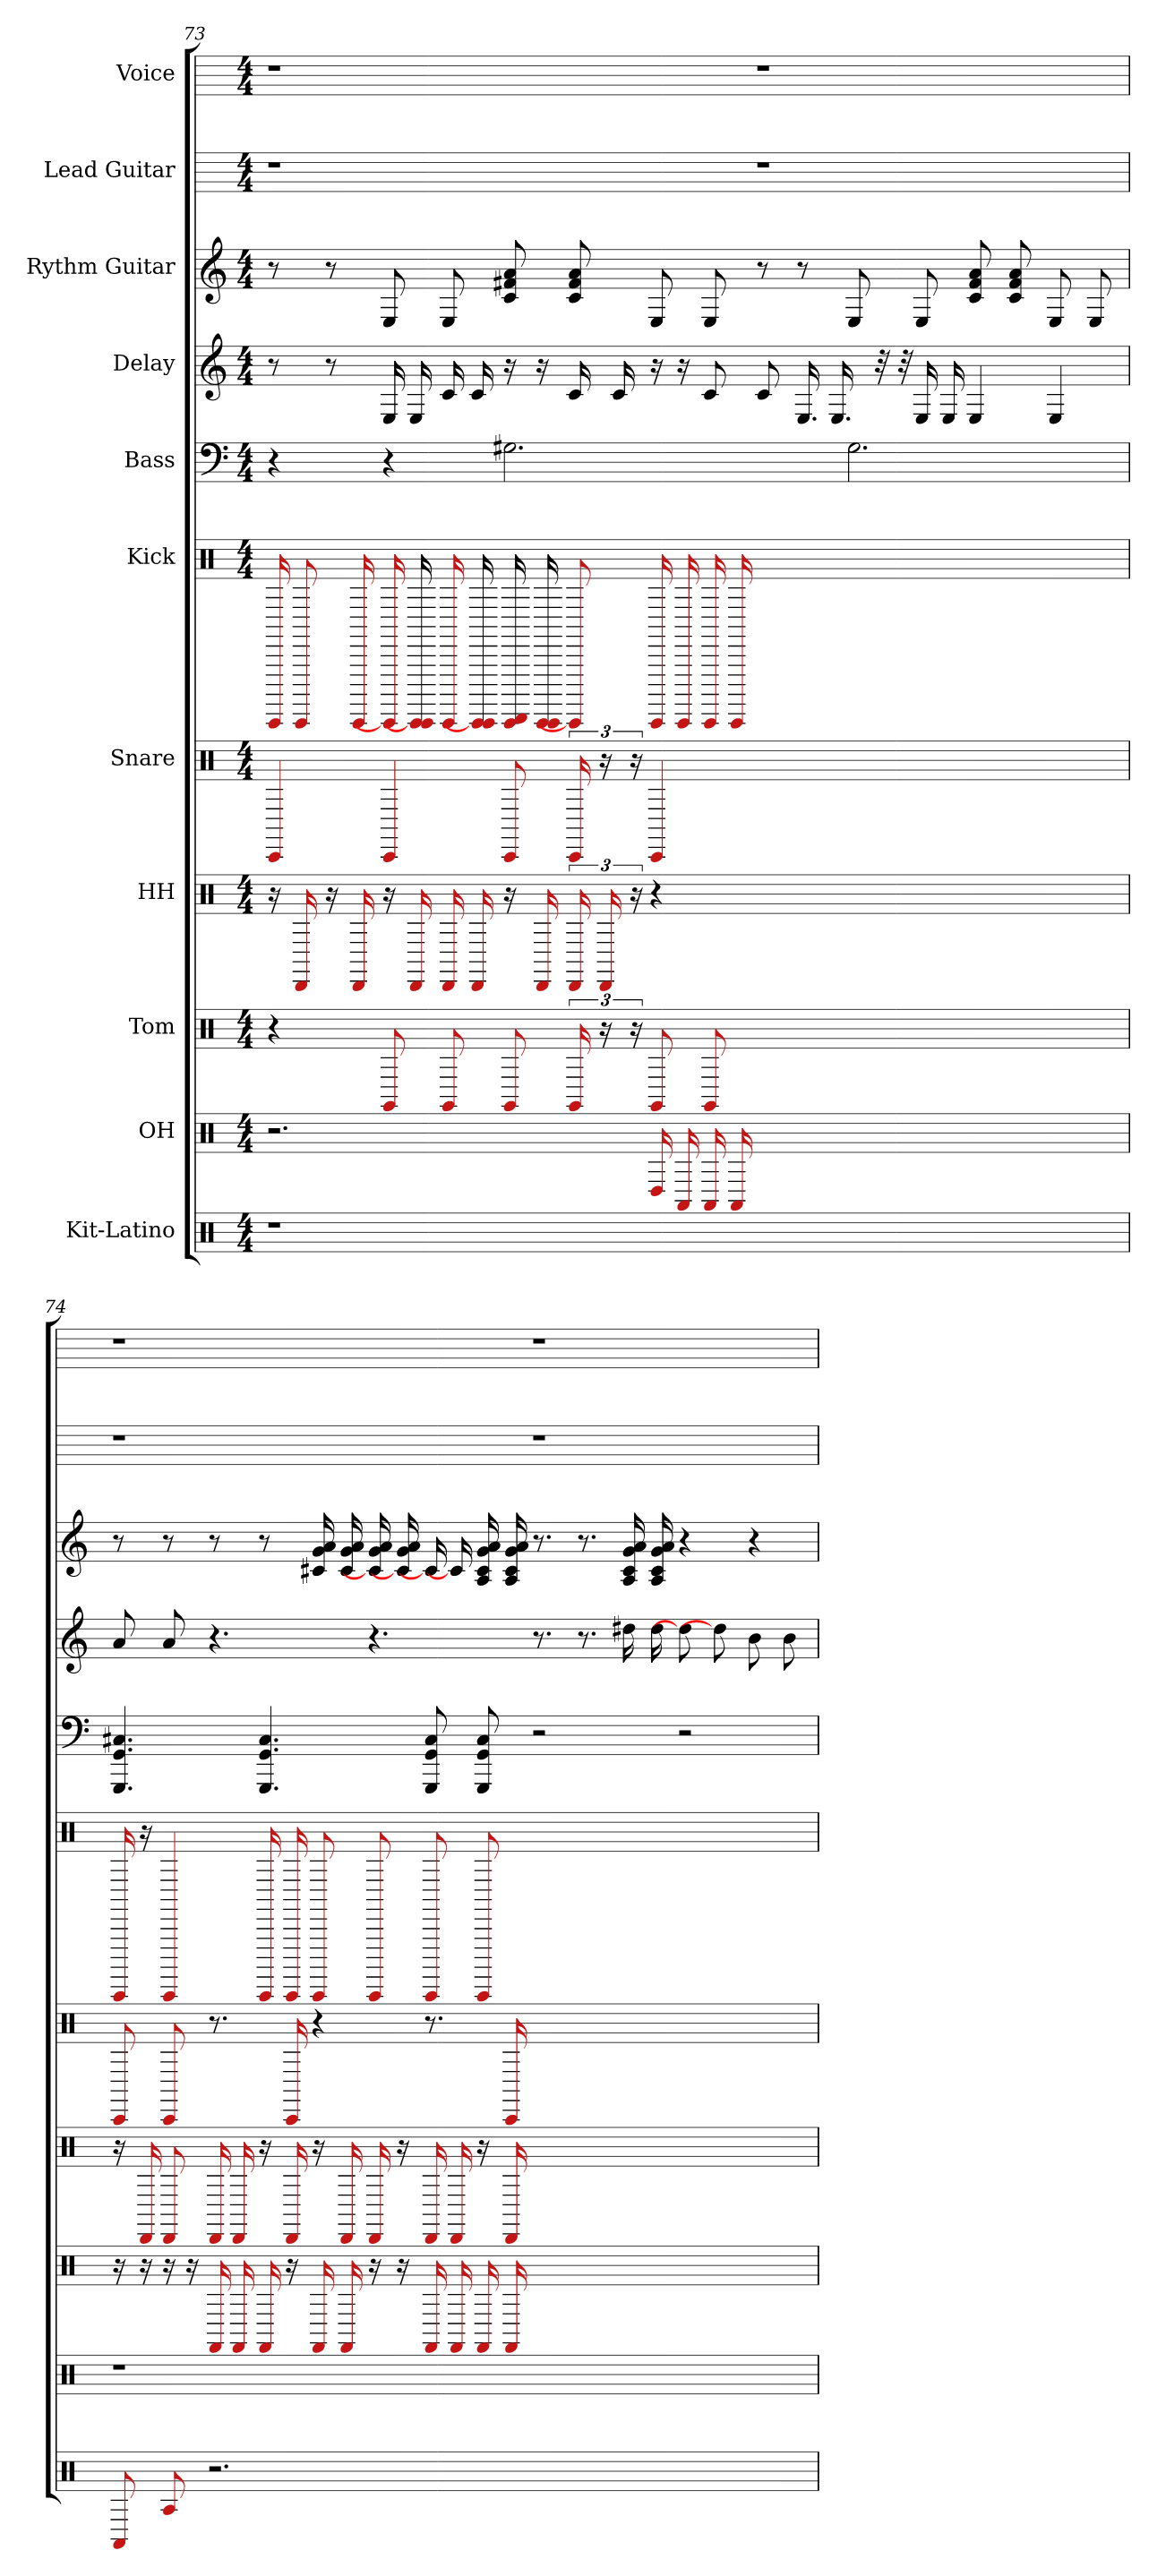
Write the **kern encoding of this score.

**kern	**kern	**kern	**kern	**kern	**kern	**kern	**kern	**kern	**kern	**kern
*part11	*part10	*part9	*part8	*part7	*part6	*part5	*part4	*part3	*part2	*part1
*staff11	*staff10	*staff9	*staff8	*staff7	*staff6	*staff5	*staff4	*staff3	*staff2	*staff1
*I"Kit-Latino	*I"OH	*I"Tom	*I"HH	*I"Snare	*I"Kick	*I"Bass	*I"Delay	*I"Rythm Guitar	*I"Lead Guitar	*I"Voice
*clefX	*clefX	*clefX	*clefX	*clefX	*clefX	*	*	*	*	*
*k[]	*k[]	*k[]	*k[]	*k[]	*k[]	*k[]	*k[]	*k[]	*k[]	*k[]
*M4/4	*M4/4	*M4/4	*M4/4	*M4/4	*M4/4	*M4/4	*M4/4	*M4/4	*M4/4	*M4/4
=73	=73	=73	=73	=73	=73	=73	=73	=73	=73	=73
1r	2.r	4r	16r	4CC	16CCCC	4r	8r	8r	1r	1r
.	.	.	16DD	.	8CCCC	.	.	.	.	.
.	.	.	16r	.	.	.	8r	8r	.	.
.	.	.	16DD	.	16CCCC#	.	.	.	.	.
.	.	8GG#	16r	4CC	16CCCC#]	4r	16E	8E	.	.
.	.	.	16DD	.	16CCCC#] 16CCCC	.	16E	.	.	.
.	.	8GG#	16DD	.	16CCCC#	.	16c	8E	.	.
.	.	.	16DD	.	16CCCC#] 16CCCC	.	16c	.	.	.
.	.	8GG#	16r	8CC	16CCCC# 16DDDD	2.G#	16r	8c 8f# 8a	.	.
.	.	.	16DD	.	16CCCC# 16CCCC	.	16r	.	.	.
.	.	24GG#	24DD	24CC	8CCCC]	.	16c	8c 8f# 8a	.	.
.	.	24r	24DD	24r	.	.	.	.	.	.
.	.	.	.	.	.	.	16c	.	.	.
.	.	24r	24r	24r	.	.	.	.	.	.
.	16D	8GG#	4r	4CC	16CCCC	.	16r	8E	.	.
.	16AA	.	.	.	16CCCC#	.	16r	.	.	.
.	16AA	8GG#	.	.	16CCCC	.	8c	8E	.	.
.	16AA	.	.	.	16CCCC	.	.	.	.	.
1ryy	1ryy	1ryy	1ryy	1ryy	1ryy	.	8c	8r	1r	1r
.	.	.	.	.	.	.	16.E	8r	.	.
.	.	.	.	.	.	.	16.E	.	.	.
.	.	.	.	.	.	2.G#	.	8E	.	.
.	.	.	.	.	.	.	32r	.	.	.
.	.	.	.	.	.	.	32r	.	.	.
.	.	.	.	.	.	.	16E	8E	.	.
.	.	.	.	.	.	.	16E	.	.	.
.	.	.	.	.	.	.	4E	8c 8f# 8a	.	.
.	.	.	.	.	.	.	.	8c 8f# 8a	.	.
.	.	.	.	.	.	.	4E	8E	.	.
.	.	.	.	.	.	.	.	8E	.	.
=74	=74	=74	=74	=74	=74	=74	=74	=74	=74	=74
8AA#	1r	16r	16r	8CC	16CCCC	4.GGG 4.GG 4.C#	8a	8r	1r	1r
.	.	16r	16DD	.	16r	.	.	.	.	.
8A	.	16r	8DD	8CC	4CCCC	.	8a	8r	.	.
.	.	16r	.	.	.	.	.	.	.	.
2.r	.	16FF#	16DD	8.r	.	.	4.r	8r	.	.
.	.	16FF#	16DD	.	.	.	.	.	.	.
.	.	16FF#	16r	.	16CCCC	4.GGG 4.GG 4.C#	.	8r	.	.
.	.	16r	16DD	16CC	16CCCC	.	.	.	.	.
.	.	16FF#	16r	4r	8CCCC#	.	.	16a 16g 16c#	.	.
.	.	16FF#	16DD	.	.	.	.	16a 16g 16c#	.	.
.	.	16r	16DD	.	8CCCC	.	4.r	16a 16g 16c#]	.	.
.	.	16r	16r	.	.	.	.	16a 16g 16c#]	.	.
.	.	16FF#	16DD	8.r	8CCCC	8GGG 8GG 8C#	.	16c#]	.	.
.	.	16FF#	16DD	.	.	.	.	16c#]	.	.
.	.	16FF#	16r	.	8CCCC	8GGG 8GG 8C#	.	16c# 16a 16g 16A	.	.
.	.	16FF#	16DD	16CC	.	.	.	16c# 16a 16g 16A	.	.
1ryy	1ryy	1ryy	1ryy	1ryy	1ryy	2r	8.r	8.r	1r	1r
.	.	.	.	.	.	.	8.r	8.r	.	.
.	.	.	.	.	.	.	16dd#	16a 16c# 16A 16g	.	.
.	.	.	.	.	.	.	16dd#	16a 16c# 16A 16g	.	.
.	.	.	.	.	.	2r	8dd#]	4r	.	.
.	.	.	.	.	.	.	8dd#]	.	.	.
.	.	.	.	.	.	.	8b	4r	.	.
.	.	.	.	.	.	.	8b	.	.	.
=	=	=	=	=	=	=	=	=	=	=
*-	*-	*-	*-	*-	*-	*-	*-	*-	*-	*-
